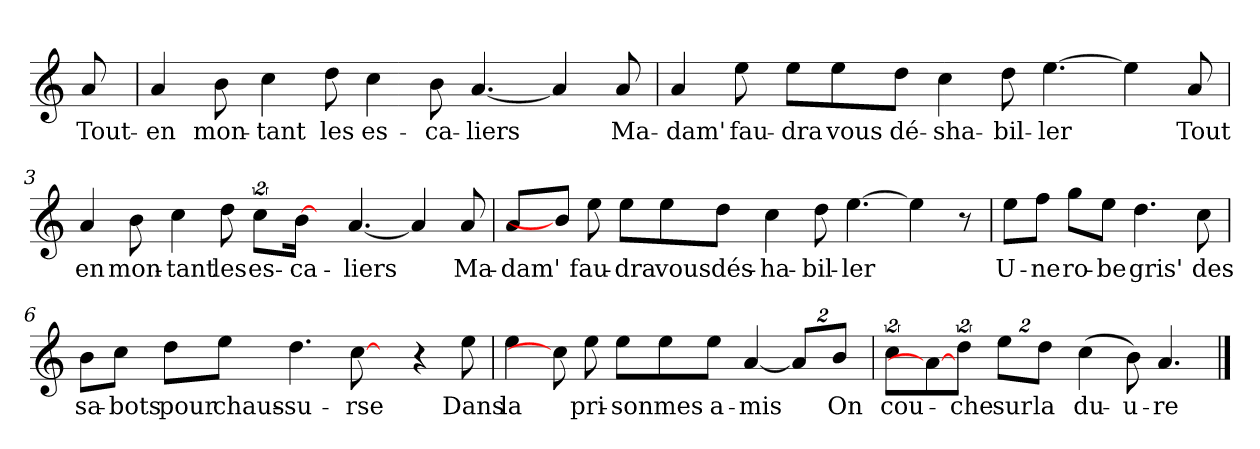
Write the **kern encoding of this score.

**kern	**text
*part1	*part1
*staff1	*staff1
*clefG2	*
*k[]	*
*C:	*
=	=
!	!LO:LY:b
8a/	Tout-
=1	=1
!	!LO:LY:b
4a/	-en
!	!LO:LY:b
8b\	mon-
!	!LO:LY:b
4cc\	-tant
!	!LO:LY:b
8dd\	les
!	!LO:LY:b
4cc\	es-
!	!LO:LY:b
8b\	-ca-
!	!LO:LY:b
[4.a/	-liers
4a/]	.
!	!LO:LY:b
8a/	Ma-
=2	=2
!	!LO:LY:b
4a/	-dam'
!	!LO:LY:b
8ee\	fau-
!	!LO:LY:b
8ee\L	-dra
!	!LO:LY:b
8ee\	vous
!	!LO:LY:b
8dd\J	dé-
!	!LO:LY:b
4cc\	-sha-
!	!LO:LY:b
8dd\	-bil-
!	!LO:LY:b
[4.ee\	-ler
4ee\]	.
!	!LO:LY:b
8a/	Tout
!!LO:LB:g=z
=3	=3
!	!LO:LY:b
4a/	en
!	!LO:LY:b
8b\	mon-
!	!LO:LY:b
4cc\	-tant
!	!LO:LY:b
8dd\	les
!	!LO:LY:b
16%3cc\L	es-
!	!LO:LY:b
[16b\J	-ca-
8ryy	.
!	!LO:LY:b
[4.a/	-liers
4a/]	.
!	!LO:LY:b
8a/	Ma-
=4	=4
!	!LO:LY:b
4a/	-dam'
8b\J]	.
!	!LO:LY:b
8ee\	fau-
!	!LO:LY:b
8ee\L	-dra
!	!LO:LY:b
8ee\	vous
!	!LO:LY:b
8dd\J	dés-
!	!LO:LY:b
4cc\	-ha-
!	!LO:LY:b
8dd\	-bil-
!	!LO:LY:b
[4.ee\	-ler
4ee\]	.
8r	.
!!LO:LB:g=z
=5	=5
!	!LO:LY:b
8ee\L	U-
!	!LO:LY:b
8ff\J	-ne
!	!LO:LY:b
8gg\L	ro-
!	!LO:LY:b
8ee\J	-be
!	!LO:LY:b
4.dd\	gris'
!	!LO:LY:b
8cc\	des
=6	=6
!	!LO:LY:b
8b\L	sa-
!	!LO:LY:b
8cc\J	-bots
!	!LO:LY:b
8dd\L	pour
!	!LO:LY:b
8ee\J	chaus-
!	!LO:LY:b
4.dd\	-su-
!	!LO:LY:b
[8cc\	-rse
8ryy	.
4r	.
!	!LO:LY:b
8ee\	Dans
!!LO:LB:g=z
=7	=7
!	!LO:LY:b
4ee\	la
8cc\]	.
!	!LO:LY:b
8ee\	pri-
!	!LO:LY:b
8ee\L	-son
!	!LO:LY:b
8ee\	mes
!	!LO:LY:b
8ee\J	a-
!	!LO:LY:b
[4a/	-mis
16%3a/L]	.
!	!LO:LY:b
16%3b/J	On
=8	=8
!	!LO:LY:b
16%3cc\L	cou-
8a/_	.
!	!LO:LY:b
16%3dd\J	-che
!	!LO:LY:b
16%3ee\L	sur
!	!LO:LY:b
16%3dd\J	la
!	!LO:LY:b
(>4cc\	du-
!	!LO:LY:b
8b\)	-u-
!	!LO:LY:b
4.a/	-re
==	==
*-	*-
